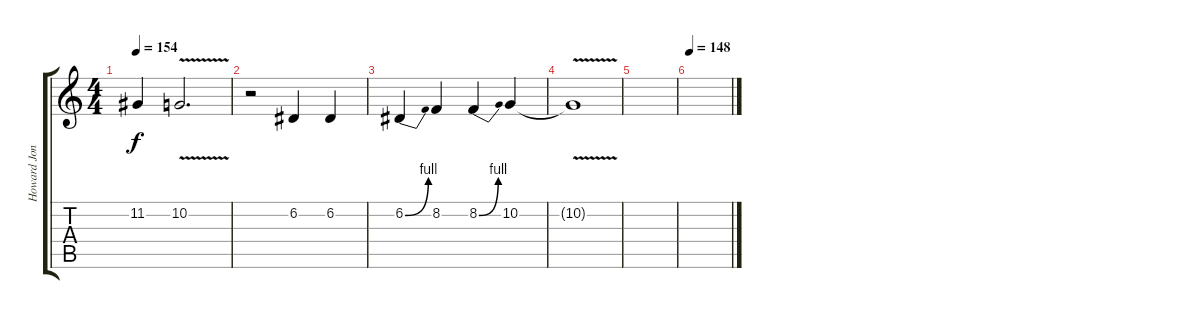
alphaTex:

\track ("Howard Jones" "Howard Jon") {instrument oboe}
\staff {score tabs}
\tuning (D4 A3 F3 C3 G2 C2) {hide}
\ts (4 4)
\tempo 154
\clef g2
\ks c
11.2.4{dy f} 10.2{v}.2{d} |
r.2 6.2.4 6.2.4 |
6.2{be (bend 0 0 60 4)}.4 8.2.4 8.2{be (bend 0 0 60 4)}.4 10.2.4 |
10.2{v t}.1 |
|
\tempo 148
